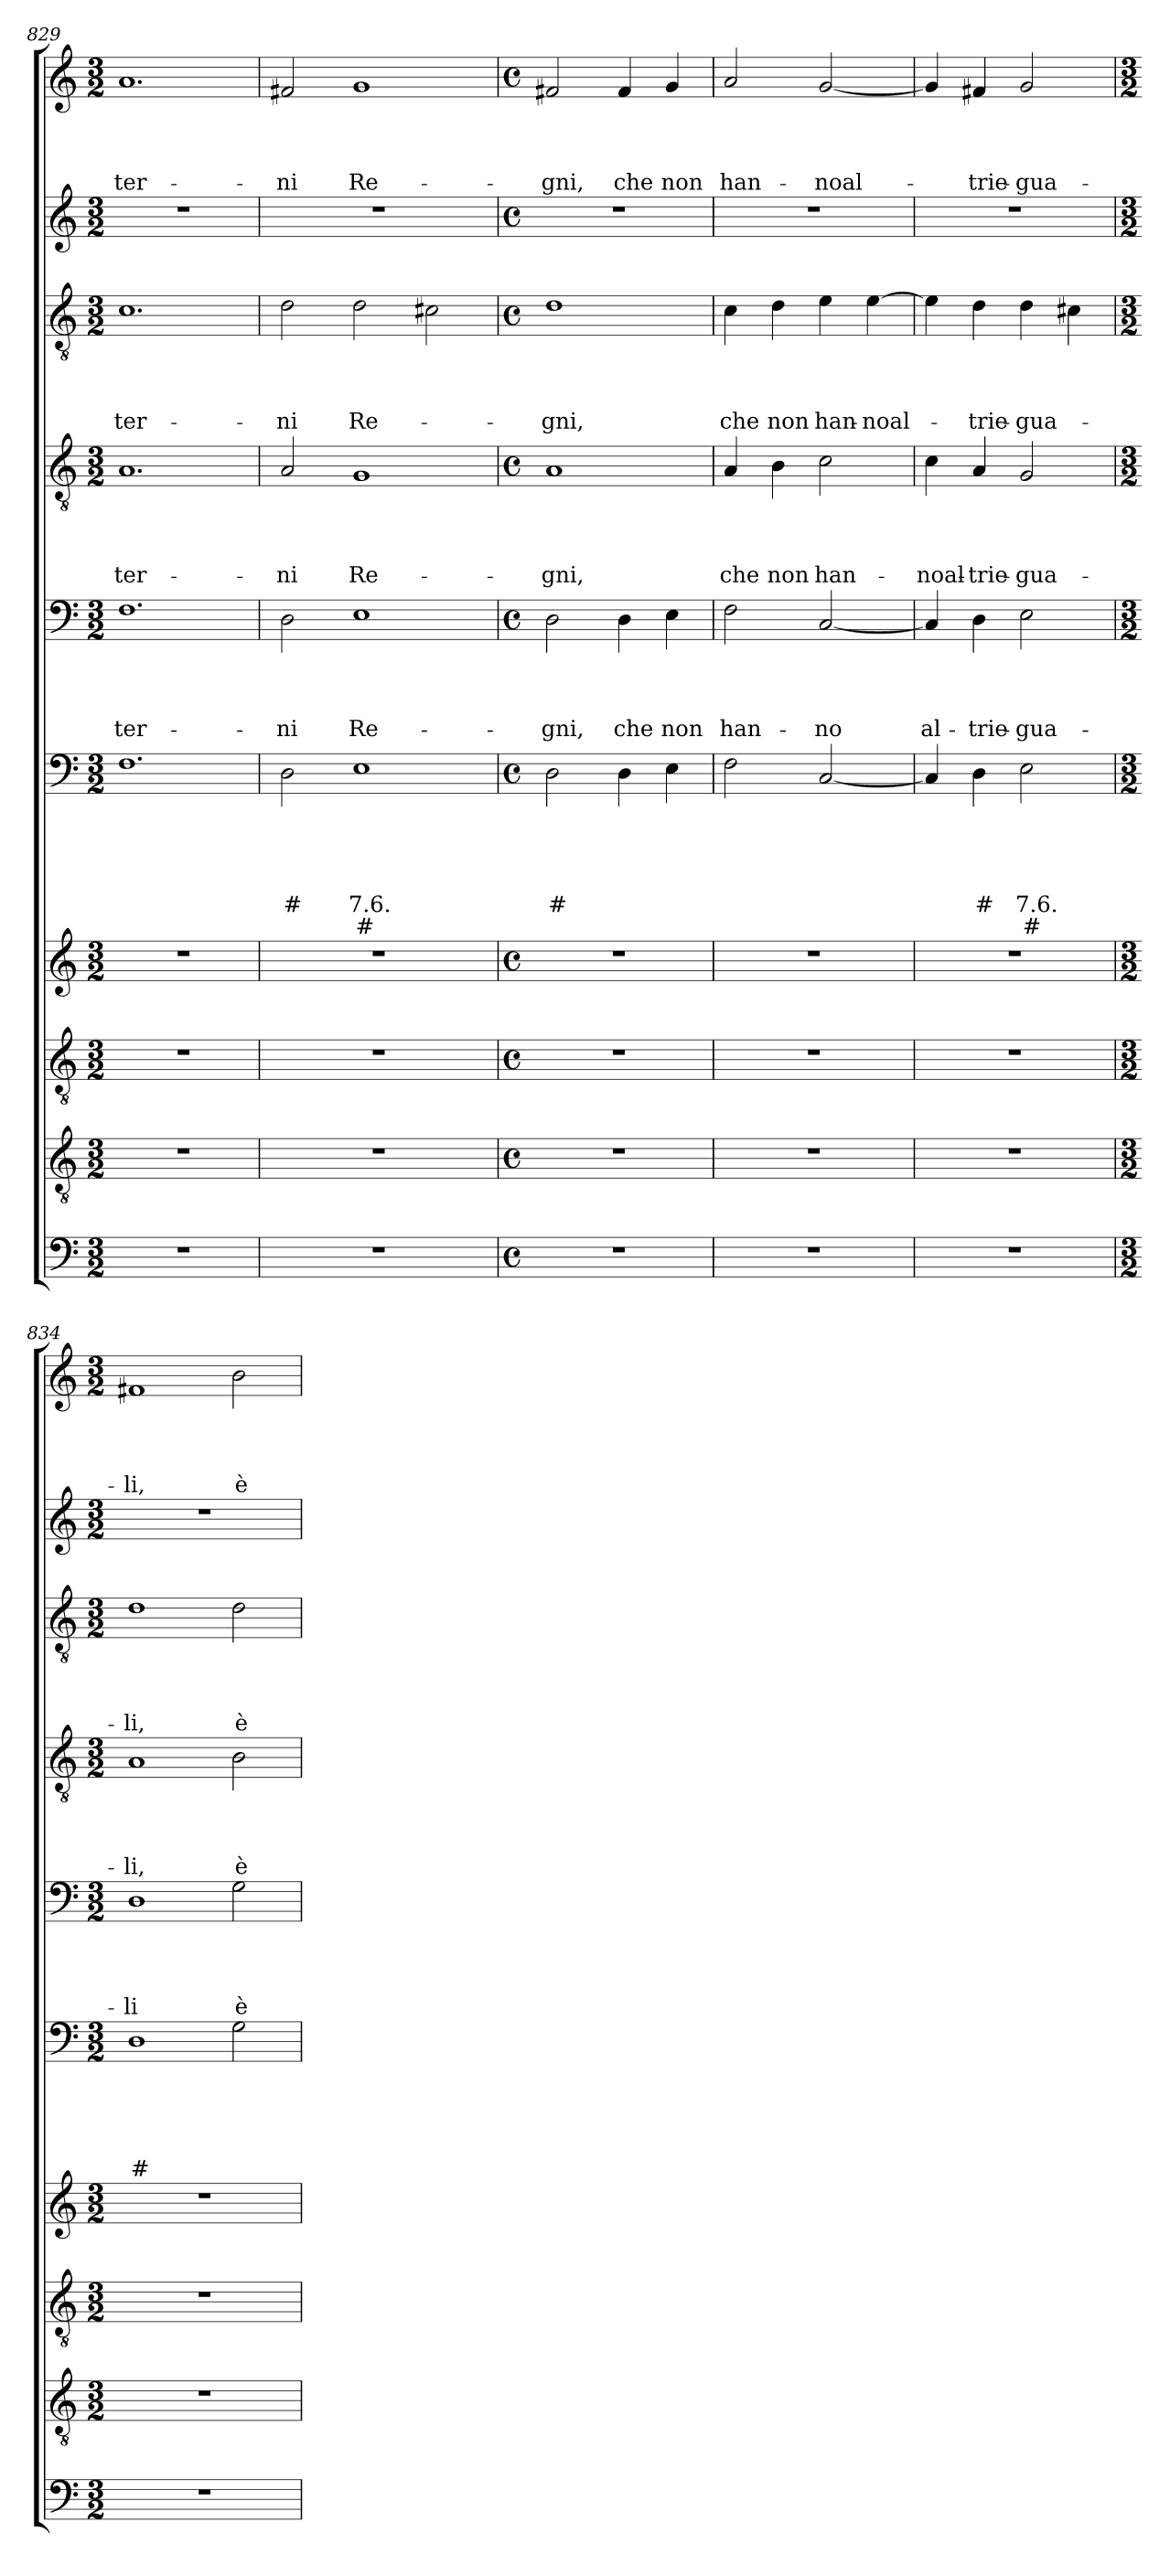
**kern	**kern	**kern	**kern	**kern	**text	**text	**text	**text	**text	**text	**kern	**text	**text	**text	**text	**kern	**text	**text	**text	**text	**kern	**text	**text	**text	**text	**kern	**kern	**text	**text	**text	**text
*part10	*part9	*part8	*part7	*part6	*part6	*part6	*part6	*part6	*part6	*part6	*part5	*part5	*part5	*part5	*part5	*part4	*part4	*part4	*part4	*part4	*part3	*part3	*part3	*part3	*part3	*part2	*part1	*part1	*part1	*part1	*part1
*staff10	*staff9	*staff8	*staff7	*staff6	*staff6	*staff6	*staff6	*staff6	*staff6	*staff6	*staff5	*staff5	*staff5	*staff5	*staff5	*staff4	*staff4	*staff4	*staff4	*staff4	*staff3	*staff3	*staff3	*staff3	*staff3	*staff2	*staff1	*staff1	*staff1	*staff1	*staff1
!!LO:PB:g=z
*clefF4	*clefGv2	*clefGv2	*clefG2	*clefF4	*	*	*	*	*	*	*clefF4	*	*	*	*	*clefGv2	*	*	*	*	*clefGv2	*	*	*	*	*clefG2	*clefG2	*	*	*	*
*k[]	*k[]	*k[]	*k[]	*k[]	*	*	*	*	*	*	*k[]	*	*	*	*	*k[]	*	*	*	*	*k[]	*	*	*	*	*k[]	*k[]	*	*	*	*
*C:	*C:	*C:	*C:	*C:	*	*	*	*	*	*	*C:	*	*	*	*	*C:	*	*	*	*	*C:	*	*	*	*	*C:	*C:	*	*	*	*
*M3/2	*M3/2	*M3/2	*M3/2	*M3/2	*	*	*	*	*	*	*M3/2	*	*	*	*	*M3/2	*	*	*	*	*M3/2	*	*	*	*	*M3/2	*M3/2	*	*	*	*
=829	=829	=829	=829	=829	=829	=829	=829	=829	=829	=829	=829	=829	=829	=829	=829	=829	=829	=829	=829	=829	=829	=829	=829	=829	=829	=829	=829	=829	=829	=829	=829
1.r	1.r	1.r	1.r	1.F	.	.	.	.	.	.	1.F	.	.	.	-ter-	1.A	.	.	.	-ter-	1.c	.	.	.	-ter-	1.r	1.a	.	.	.	-ter-
=830	=830	=830	=830	=830	=830	=830	=830	=830	=830	=830	=830	=830	=830	=830	=830	=830	=830	=830	=830	=830	=830	=830	=830	=830	=830	=830	=830	=830	=830	=830	=830
1.r	1.r	1.r	1.r	2D\	.	.	.	.	#	.	2D\	.	.	.	-ni	2A/	.	.	.	-ni	2d\	.	.	.	-ni	1.r	2f#X/	.	.	.	-ni
.	.	.	.	1E	.	.	.	.	7.6.	#	1E	.	.	.	Re-	1G	.	.	.	Re-	2d\	.	.	.	Re-	.	1g	.	.	.	Re-
.	.	.	.	.	.	.	.	.	.	.	.	.	.	.	.	.	.	.	.	.	2c#X\	.	.	.	.	.	.	.	.	.	.
=831	=831	=831	=831	=831	=831	=831	=831	=831	=831	=831	=831	=831	=831	=831	=831	=831	=831	=831	=831	=831	=831	=831	=831	=831	=831	=831	=831	=831	=831	=831	=831
*M4/4	*M4/4	*M4/4	*M4/4	*M4/4	*	*	*	*	*	*	*M4/4	*	*	*	*	*M4/4	*	*	*	*	*M4/4	*	*	*	*	*M4/4	*M4/4	*	*	*	*
*met(c)	*met(c)	*met(c)	*met(c)	*met(c)	*	*	*	*	*	*	*met(c)	*	*	*	*	*met(c)	*	*	*	*	*met(c)	*	*	*	*	*met(c)	*met(c)	*	*	*	*
1r	1r	1r	1r	2D\	.	.	.	.	#	.	2D\	.	.	.	-gni,	1A	.	.	.	-gni,	1d	.	.	.	-gni,	1r	2f#X/	.	.	.	-gni,
.	.	.	.	4D\	.	.	.	.	.	.	4D\	.	.	.	che	.	.	.	.	.	.	.	.	.	.	.	4f#/	.	.	.	che
.	.	.	.	4E\	.	.	.	.	.	.	4E\	.	.	.	non	.	.	.	.	.	.	.	.	.	.	.	4g/	.	.	.	non
=832	=832	=832	=832	=832	=832	=832	=832	=832	=832	=832	=832	=832	=832	=832	=832	=832	=832	=832	=832	=832	=832	=832	=832	=832	=832	=832	=832	=832	=832	=832	=832
1r	1r	1r	1r	2F\	.	.	.	.	.	.	2F\	.	.	.	han-	4A/	.	.	.	che	4c\	.	.	.	che	1r	2a/	.	.	.	han-
.	.	.	.	.	.	.	.	.	.	.	.	.	.	.	.	4B\	.	.	.	non	4d\	.	.	.	non	.	.	.	.	.	.
.	.	.	.	[2C/	.	.	.	.	.	.	[2C/	.	.	.	-no	2c\	.	.	.	han-	4e\	.	.	.	han-	.	[2g/	.	.	.	-noal-
.	.	.	.	.	.	.	.	.	.	.	.	.	.	.	.	.	.	.	.	.	[4e\	.	.	.	-noal-	.	.	.	.	.	.
=833	=833	=833	=833	=833	=833	=833	=833	=833	=833	=833	=833	=833	=833	=833	=833	=833	=833	=833	=833	=833	=833	=833	=833	=833	=833	=833	=833	=833	=833	=833	=833
1r	1r	1r	1r	4C/]	.	.	.	.	.	.	4C/]	.	.	.	al-	4c\	.	.	.	-noal-	4e\]	.	.	.	.	1r	4g/]	.	.	.	.
.	.	.	.	4D\	.	.	.	.	#	.	4D\	.	.	.	-trie-	4A/	.	.	.	-trie-	4d\	.	.	.	-trie-	.	4f#X/	.	.	.	-trie-
.	.	.	.	2E\	.	.	.	.	7.6.	#	2E\	.	.	.	-gua-	2G/	.	.	.	-gua-	4d\	.	.	.	-gua-	.	2g/	.	.	.	-gua-
.	.	.	.	.	.	.	.	.	.	.	.	.	.	.	.	.	.	.	.	.	4c#X\	.	.	.	.	.	.	.	.	.	.
=834	=834	=834	=834	=834	=834	=834	=834	=834	=834	=834	=834	=834	=834	=834	=834	=834	=834	=834	=834	=834	=834	=834	=834	=834	=834	=834	=834	=834	=834	=834	=834
*M3/2	*M3/2	*M3/2	*M3/2	*M3/2	*	*	*	*	*	*	*M3/2	*	*	*	*	*M3/2	*	*	*	*	*M3/2	*	*	*	*	*M3/2	*M3/2	*	*	*	*
1.r	1.r	1.r	1.r	1D	.	.	.	.	#	.	1D	.	.	.	-li	1A	.	.	.	-li,	1d	.	.	.	-li,	1.r	1f#X	.	.	.	-li,
.	.	.	.	2G\	.	.	.	.	.	.	2G\	.	.	.	è	2B\	.	.	.	è	2d\	.	.	.	è	.	2b\	.	.	.	è
=	=	=	=	=	=	=	=	=	=	=	=	=	=	=	=	=	=	=	=	=	=	=	=	=	=	=	=	=	=	=	=
*-	*-	*-	*-	*-	*-	*-	*-	*-	*-	*-	*-	*-	*-	*-	*-	*-	*-	*-	*-	*-	*-	*-	*-	*-	*-	*-	*-	*-	*-	*-	*-
